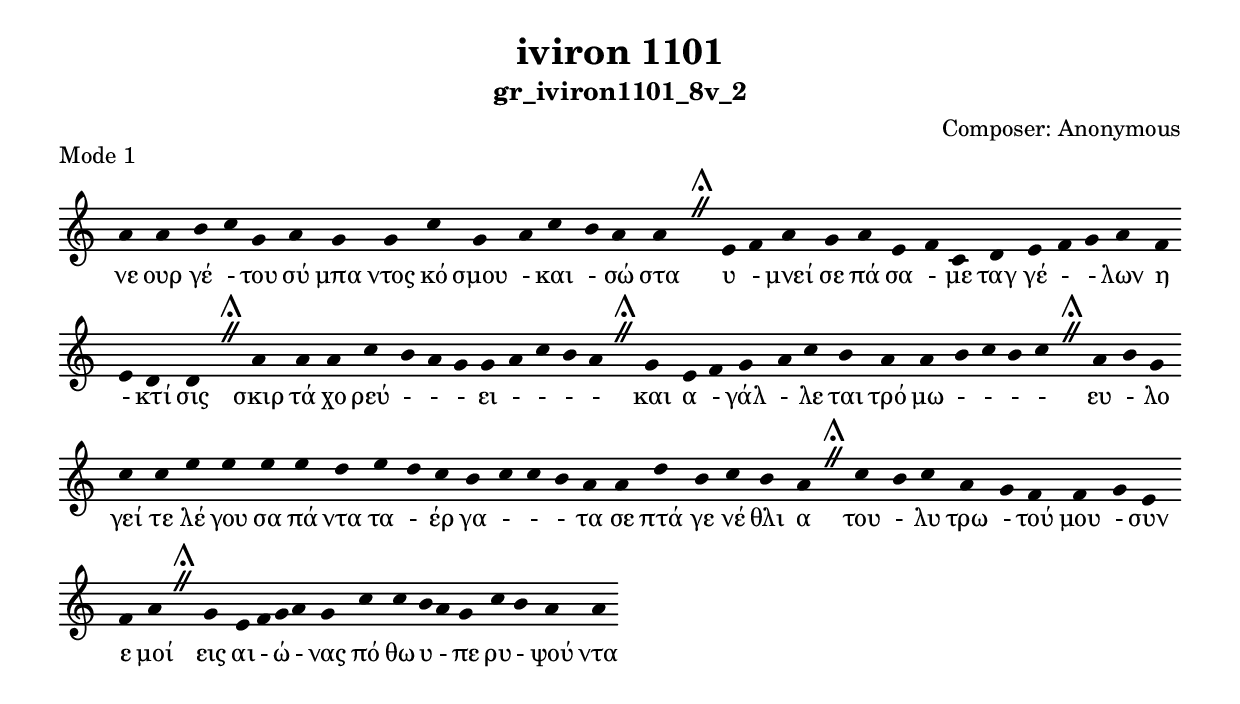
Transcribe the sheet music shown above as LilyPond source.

\include "gregorian.ly"

	\header {
 	  title = "iviron 1101"
	  subtitle = "gr_iviron1101_8v_2"
	  composer = "Composer: Anonymous"
	  piece = "Mode 1"
	}

	chant = {
	  a'4 a'4 b'4 c''4 g'4 a'4 g'4 g'4 c''4 g'4 a'4 c''4 b'4 a'4 a'4 \divisioMaior
 e'4 f'4 a'4 g'4 a'4 e'4 f'4 c'4 d'4 e'4 f'4 g'4 a'4 f'4 e'4 d'4 d'4 \divisioMaior
 a'4 a'4 a'4 c''4 b'4 a'4 g'4 g'4 a'4 c''4 b'4 a'4 \divisioMaior
 g'4 e'4 f'4 g'4 a'4 c''4 b'4 a'4 a'4 b'4 c''4 b'4 c''4 \divisioMaior
 a'4 b'4 g'4 c''4 c''4 e''4 e''4 e''4 e''4 d''4 e''4 d''4 c''4 b'4 c''4 c''4 b'4 a'4 a'4 d''4 b'4 c''4 b'4 a'4 \divisioMaior
 c''4 b'4 c''4 a'4 g'4 f'4 f'4 g'4 e'4 f'4 a'4 \divisioMaior
 g'4 e'4 f'4 g'4 a'4 g'4 c''4 c''4 b'4 a'4 g'4 c''4 b'4 a'4 a'4\finalis
	}

	verba = \lyricmode {νε ουρ γέ - του σύ μπα ντος κό σμου - και - σώ στα 
υ - μνεί σε πά σα - με ταγ γέ -  - λων η - κτί σις 
σκιρ τά χο ρεύ -  -  - ει -  -  -  - 
και α - γάλ - λε ται τρό μω -  -  -  - 
ευ - λο γεί τε λέ γου σα πά ντα τα - έρ γα -  -  - τα σε πτά γε νέ θλι α 
του - λυ τρω - τού μου - συν ε μοί 
εις αι - ώ - νας πό θω υ - πε ρυ - ψού ντα 
	}


	\score {
	  \new Staff <<
	  \new Voice = "melody" \chant
	  \new Lyrics = "one" \lyricsto melody \verba
	  >>
	  \layout {
	    \context {
	      \Staff
	      \remove "Time_signature_engraver"
	      \remove "Bar_engraver"
	    }
	    \context {
	      \Voice
	      \remove "Stem_engraver"
	    }
	  }
	}